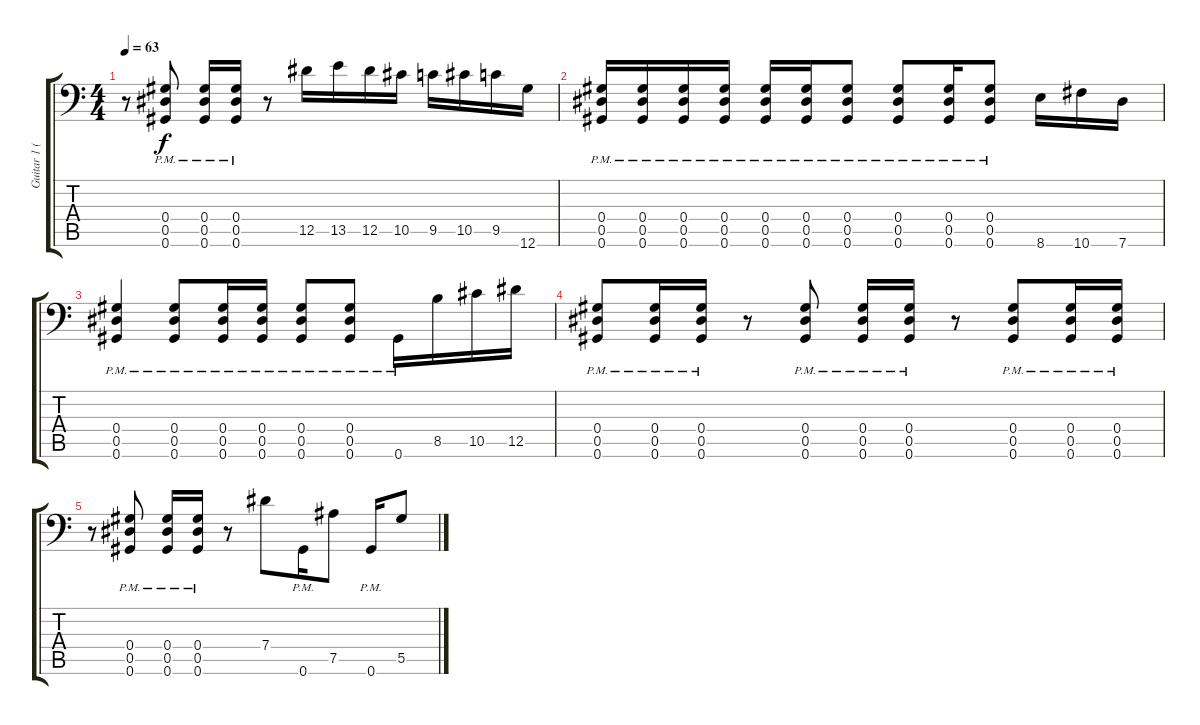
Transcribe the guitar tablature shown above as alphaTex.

\track ("Guitar 1 (Drop G#)" "Guitar 1 (") {instrument distortionguitar}
\staff {score tabs}
\tuning (Bb3 F3 Db3 Ab2 Eb2 Ab1) {hide}
\ts (4 4)
\tempo 63
\clef f4
\ks c
r.8{dy f} (0.4{pm} 0.5{pm} 0.6{pm}).8 (0.4{pm} 0.5{pm} 0.6{pm}).16 (0.4{pm} 0.5{pm} 0.6{pm}).16 r.8 12.5.16 13.5.16 12.5.16 10.5.16 9.5.16 10.5.16 9.5.16 12.6.16 |
(0.4{pm} 0.5{pm} 0.6{pm}).16 (0.4{pm} 0.5{pm} 0.6{pm}).16 (0.4{pm} 0.5{pm} 0.6{pm}).16 (0.4{pm} 0.5{pm} 0.6{pm}).16 (0.4{pm} 0.5{pm} 0.6{pm}).16 (0.4{pm} 0.5{pm} 0.6{pm}).16 (0.4{pm} 0.5{pm} 0.6{pm}).8 (0.4{pm} 0.5{pm} 0.6{pm}).8 (0.4{pm} 0.5{pm} 0.6{pm}).16 (0.4{pm} 0.5{pm} 0.6{pm}).8 8.6.16 10.6.16 7.6.16 |
(0.4{pm} 0.5{pm} 0.6{pm}).4 (0.4{pm} 0.5{pm} 0.6{pm}).8 (0.4{pm} 0.5{pm} 0.6{pm}).16 (0.4{pm} 0.5{pm} 0.6{pm}).16 (0.4{pm} 0.5{pm} 0.6{pm}).8 (0.4{pm} 0.5{pm} 0.6{pm}).8 0.6{pm}.16 8.5.16 10.5.16 12.5.16 |
(0.4{pm} 0.5{pm} 0.6{pm}).8 (0.4{pm} 0.5{pm} 0.6{pm}).16 (0.4{pm} 0.5{pm} 0.6{pm}).16 r.8 (0.4{pm} 0.5{pm} 0.6{pm}).8 (0.4{pm} 0.5{pm} 0.6{pm}).16 (0.4{pm} 0.5{pm} 0.6{pm}).16 r.8 (0.4{pm} 0.5{pm} 0.6{pm}).8 (0.4{pm} 0.5{pm} 0.6{pm}).16 (0.4{pm} 0.5{pm} 0.6{pm}).16 |
r.8 (0.4{pm} 0.5{pm} 0.6{pm}).8 (0.4{pm} 0.5{pm} 0.6{pm}).16 (0.4{pm} 0.5{pm} 0.6{pm}).16 r.8 7.4.8 0.6{pm}.16 7.5.8 0.6{pm}.16 5.5.8
